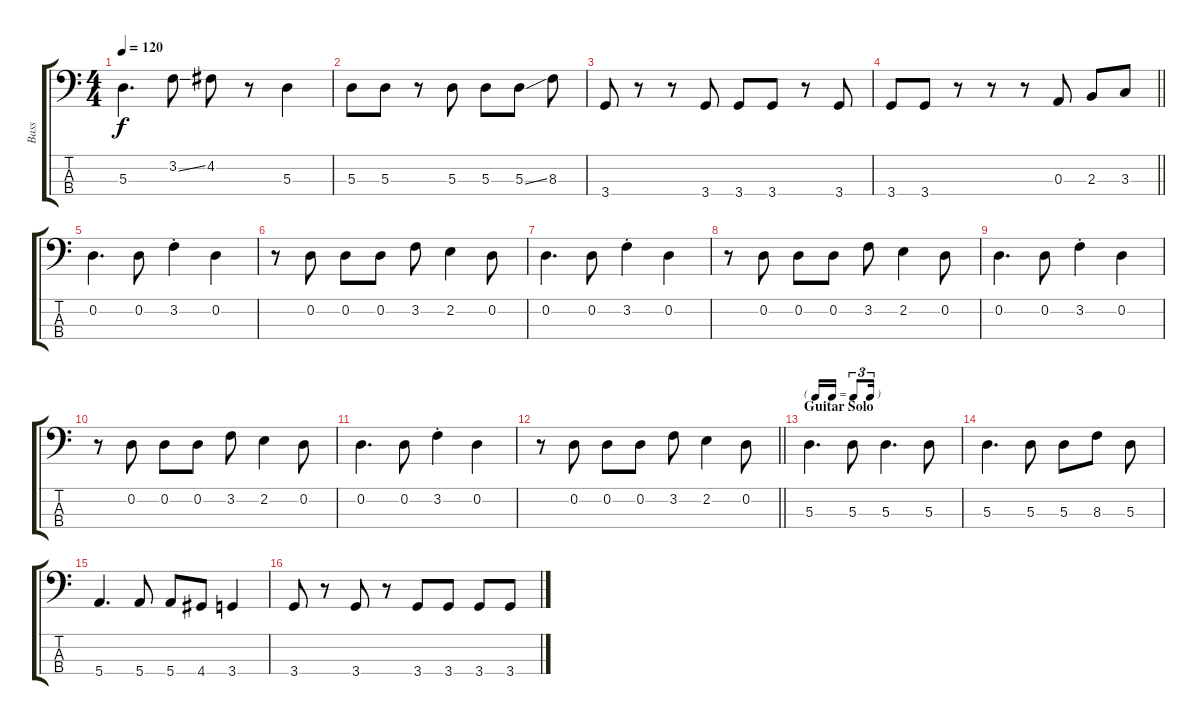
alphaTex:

\track ("Bass" "Bass") {instrument electricbassfinger}
\staff {score tabs}
\tuning (G2 D2 A1 E1) {hide}
\ts (4 4)
\tempo 120
\clef f4
\ks c
5.3.4{d dy f} 3.2{ss}.8 4.2.8 r.8 5.3.4 |
5.3.8 5.3.8 r.8 5.3.8 5.3.8 5.3{ss}.8 8.3.8 |
3.4.8 r.8 r.8 3.4.8 3.4.8 3.4.8 r.8 3.4.8 |
\barLineRight lightlight
3.4.8 3.4.8 r.8 r.8 r.8 0.3.8 2.3.8 3.3.8 |
0.2.4{d} 0.2.8 3.2{st}.4 0.2.4 |
r.8 0.2.8 0.2.8 0.2.8 3.2.8 2.2.4 0.2.8 |
0.2.4{d} 0.2.8 3.2{st}.4 0.2.4 |
r.8 0.2.8 0.2.8 0.2.8 3.2.8 2.2.4 0.2.8 |
0.2.4{d} 0.2.8 3.2{st}.4 0.2.4 |
r.8 0.2.8 0.2.8 0.2.8 3.2.8 2.2.4 0.2.8 |
0.2.4{d} 0.2.8 3.2{st}.4 0.2.4 |
\barLineRight lightlight
r.8 0.2.8 0.2.8 0.2.8 3.2.8 2.2.4 0.2.8 |
\tf triplet16th
\section ("" "Guitar Solo")
5.3.4{d} 5.3.8 5.3.4{d} 5.3.8 |
5.3.4{d} 5.3.8 5.3.8 8.3.8 5.3.8 |
5.4.4{d} 5.4.8 5.4.8 4.4.8 3.4.4 |
3.4.8 r.8 3.4.8 r.8 3.4.8 3.4.8 3.4.8 3.4.8
